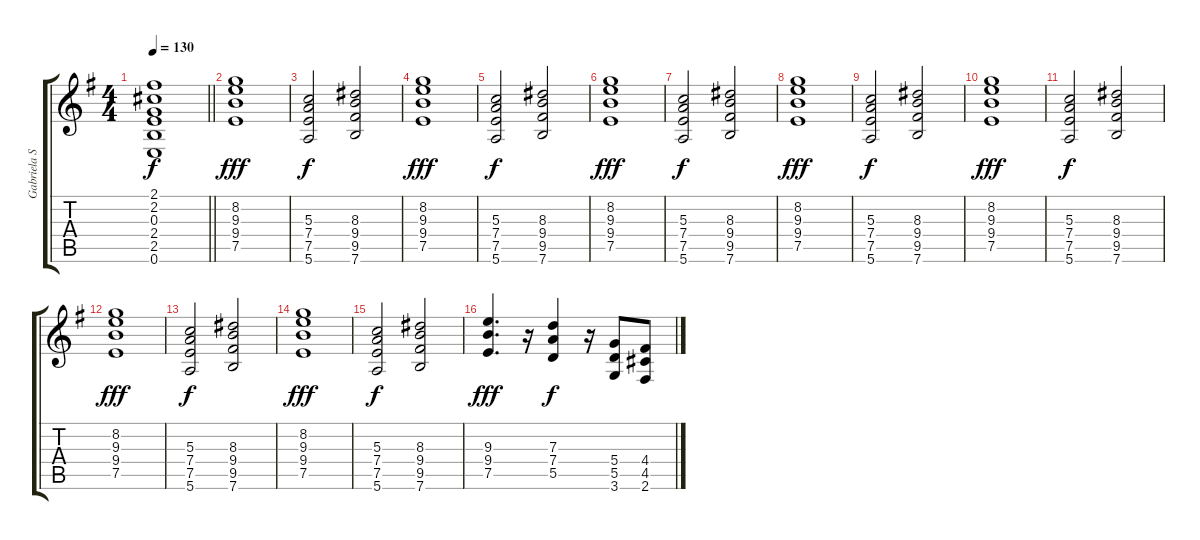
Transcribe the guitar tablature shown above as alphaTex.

\track ("Gabriela Solo" "Gabriela S") {instrument acousticguitarnylon}
\staff {score tabs}
\tuning (E4 B3 G3 D3 A2 E2) {hide}
\ts (4 4)
\tempo 130
\clef g2
\barLineRight lightlight
\ks g
(2.1 2.2 0.3 2.4 2.5 0.6).1{dy f} |
(8.2 9.3 9.4 7.5).1{dy fff} |
(5.3 7.4 7.5 5.6).2{dy f} (8.3 9.4 9.5 7.6).2 |
(8.2 9.3 9.4 7.5).1{dy fff} |
(5.3 7.4 7.5 5.6).2{dy f} (8.3 9.4 9.5 7.6).2 |
(8.2 9.3 9.4 7.5).1{dy fff} |
(5.3 7.4 7.5 5.6).2{dy f} (8.3 9.4 9.5 7.6).2 |
(8.2 9.3 9.4 7.5).1{dy fff} |
(5.3 7.4 7.5 5.6).2{dy f} (8.3 9.4 9.5 7.6).2 |
(8.2 9.3 9.4 7.5).1{dy fff} |
(5.3 7.4 7.5 5.6).2{dy f} (8.3 9.4 9.5 7.6).2 |
(8.2 9.3 9.4 7.5).1{dy fff} |
(5.3 7.4 7.5 5.6).2{dy f} (8.3 9.4 9.5 7.6).2 |
(8.2 9.3 9.4 7.5).1{dy fff} |
(5.3 7.4 7.5 5.6).2{dy f} (8.3 9.4 9.5 7.6).2 |
(9.3 9.4 7.5).4{d dy fff} r.16 (7.3 7.4 5.5).4{dy f} r.16 (5.4 5.5 3.6).8 (4.4 4.5 2.6).8
